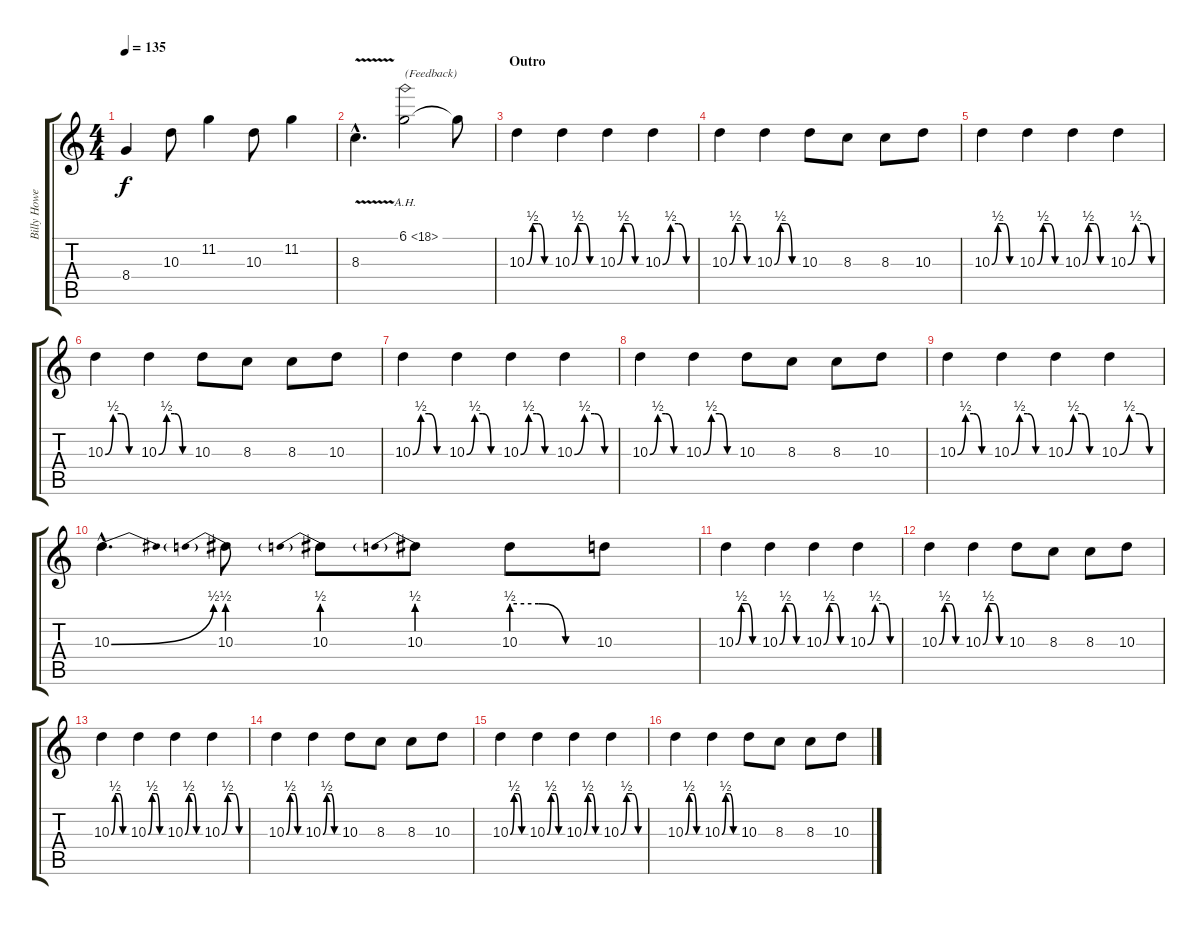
\track ("Billy Howerdell" "Billy Howe") {instrument distortionguitar}
\staff {score tabs}
\tuning (Db4 Ab3 E3 B2 Gb2 Db2) {hide}
\ts (4 4)
\tempo 135
\clef g2
\ks c
8.4.4{dy f volume 16} 10.3.8 11.2.4 10.3.8 11.2.4 |
8.3{v hac}.4{d} 6.1{ah 12}.2{txt "(Feedback)" instrument reedorgan} 6.1{t}.8 |
\section ("" "Outro")
10.3{be (custom 0 0 15 2 30 2 45 0 60 0)}.4{volume 16 instrument distortionguitar} 10.3{be (custom 0 0 15 2 30 2 45 0 60 0)}.4 10.3{be (custom 0 0 15 2 30 2 45 0 60 0)}.4 10.3{be (custom 0 0 15 2 30 2 45 0 60 0)}.4 |
10.3{be (custom 0 0 15 2 30 2 45 0 60 0)}.4 10.3{be (custom 0 0 15 2 30 2 45 0 60 0)}.4 10.3.8 8.3.8 8.3.8 10.3.8 |
10.3{be (custom 0 0 15 2 30 2 45 0 60 0)}.4{volume 16 instrument distortionguitar} 10.3{be (custom 0 0 15 2 30 2 45 0 60 0)}.4 10.3{be (custom 0 0 15 2 30 2 45 0 60 0)}.4 10.3{be (custom 0 0 15 2 30 2 45 0 60 0)}.4 |
10.3{be (custom 0 0 15 2 30 2 45 0 60 0)}.4 10.3{be (custom 0 0 15 2 30 2 45 0 60 0)}.4 10.3.8 8.3.8 8.3.8 10.3.8 |
10.3{be (custom 0 0 15 2 30 2 45 0 60 0)}.4{volume 16 instrument distortionguitar} 10.3{be (custom 0 0 15 2 30 2 45 0 60 0)}.4 10.3{be (custom 0 0 15 2 30 2 45 0 60 0)}.4 10.3{be (custom 0 0 15 2 30 2 45 0 60 0)}.4 |
10.3{be (custom 0 0 15 2 30 2 45 0 60 0)}.4 10.3{be (custom 0 0 15 2 30 2 45 0 60 0)}.4 10.3.8 8.3.8 8.3.8 10.3.8 |
10.3{be (custom 0 0 15 2 30 2 45 0 60 0)}.4{volume 16 instrument distortionguitar} 10.3{be (custom 0 0 15 2 30 2 45 0 60 0)}.4 10.3{be (custom 0 0 15 2 30 2 45 0 60 0)}.4 10.3{be (custom 0 0 15 2 30 2 45 0 60 0)}.4 |
10.3{be (bend 0 0 60 2) hac}.4{d} 10.3{be (prebend 0 2 60 2)}.8 10.3{be (prebend 0 2 60 2)}.8 10.3{be (prebend 0 2 60 2)}.8 10.3{be (custom 0 2 20 2 40 0 60 0)}.8 10.3.8 |
10.3{be (custom 0 0 15 2 30 2 45 0 60 0)}.4{volume 16 instrument distortionguitar} 10.3{be (custom 0 0 15 2 30 2 45 0 60 0)}.4 10.3{be (custom 0 0 15 2 30 2 45 0 60 0)}.4 10.3{be (custom 0 0 15 2 30 2 45 0 60 0)}.4 |
10.3{be (custom 0 0 15 2 30 2 45 0 60 0)}.4 10.3{be (custom 0 0 15 2 30 2 45 0 60 0)}.4 10.3.8 8.3.8 8.3.8 10.3.8 |
10.3{be (custom 0 0 15 2 30 2 45 0 60 0)}.4{volume 16 instrument distortionguitar} 10.3{be (custom 0 0 15 2 30 2 45 0 60 0)}.4 10.3{be (custom 0 0 15 2 30 2 45 0 60 0)}.4 10.3{be (custom 0 0 15 2 30 2 45 0 60 0)}.4 |
10.3{be (custom 0 0 15 2 30 2 45 0 60 0)}.4 10.3{be (custom 0 0 15 2 30 2 45 0 60 0)}.4 10.3.8 8.3.8 8.3.8 10.3.8 |
10.3{be (custom 0 0 15 2 30 2 45 0 60 0)}.4{volume 16 instrument distortionguitar} 10.3{be (custom 0 0 15 2 30 2 45 0 60 0)}.4 10.3{be (custom 0 0 15 2 30 2 45 0 60 0)}.4 10.3{be (custom 0 0 15 2 30 2 45 0 60 0)}.4 |
10.3{be (custom 0 0 15 2 30 2 45 0 60 0)}.4 10.3{be (custom 0 0 15 2 30 2 45 0 60 0)}.4 10.3.8 8.3.8 8.3.8 10.3.8
